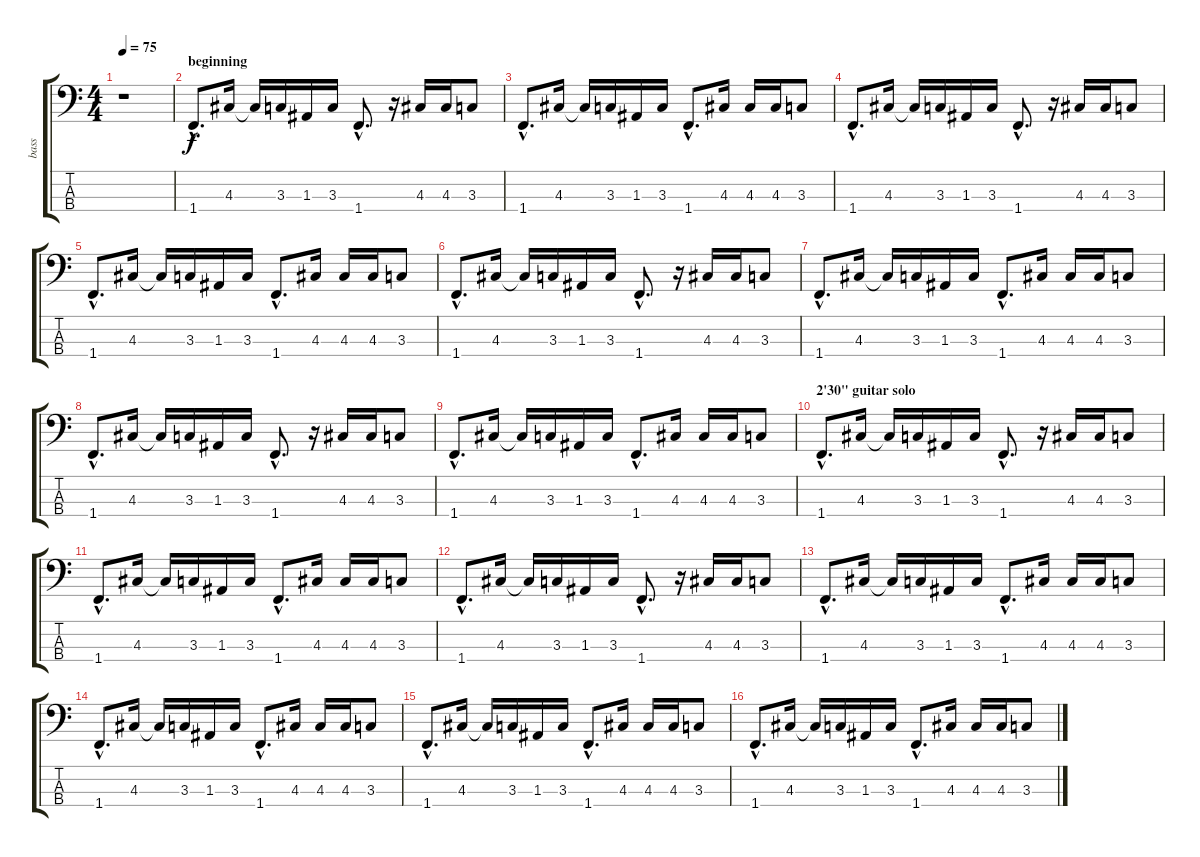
\track ("bass" "bass") {instrument acousticguitarnylon}
\staff {score tabs}
\tuning (G2 D2 A1 E1) {hide}
\ts (4 4)
\tempo 75
\clef f4
\ks c
r.1{dy f instrument acousticguitarnylon} |
\section ("" "beginning")
1.4{hac}.8{d} 4.3.16 4.3{t}.16 3.3.16 1.3.16 3.3.16 1.4{hac}.8{d} r.16 4.3.16 4.3.16 3.3.8 |
1.4{hac}.8{d} 4.3.16 4.3{t}.16 3.3.16 1.3.16 3.3.16 1.4{hac}.8{d} 4.3.16 4.3.16 4.3.16 3.3.8 |
1.4{hac}.8{d} 4.3.16 4.3{t}.16 3.3.16 1.3.16 3.3.16 1.4{hac}.8{d} r.16 4.3.16 4.3.16 3.3.8 |
1.4{hac}.8{d} 4.3.16 4.3{t}.16 3.3.16 1.3.16 3.3.16 1.4{hac}.8{d} 4.3.16 4.3.16 4.3.16 3.3.8 |
1.4{hac}.8{d} 4.3.16 4.3{t}.16 3.3.16 1.3.16 3.3.16 1.4{hac}.8{d} r.16 4.3.16 4.3.16 3.3.8 |
1.4{hac}.8{d} 4.3.16 4.3{t}.16 3.3.16 1.3.16 3.3.16 1.4{hac}.8{d} 4.3.16 4.3.16 4.3.16 3.3.8 |
1.4{hac}.8{d} 4.3.16 4.3{t}.16 3.3.16 1.3.16 3.3.16 1.4{hac}.8{d} r.16 4.3.16 4.3.16 3.3.8 |
1.4{hac}.8{d} 4.3.16 4.3{t}.16 3.3.16 1.3.16 3.3.16 1.4{hac}.8{d} 4.3.16 4.3.16 4.3.16 3.3.8 |
\section ("" "2'30\" guitar solo")
1.4{hac}.8{d} 4.3.16 4.3{t}.16 3.3.16 1.3.16 3.3.16 1.4{hac}.8{d} r.16 4.3.16 4.3.16 3.3.8 |
1.4{hac}.8{d} 4.3.16 4.3{t}.16 3.3.16 1.3.16 3.3.16 1.4{hac}.8{d} 4.3.16 4.3.16 4.3.16 3.3.8 |
1.4{hac}.8{d} 4.3.16 4.3{t}.16 3.3.16 1.3.16 3.3.16 1.4{hac}.8{d} r.16 4.3.16 4.3.16 3.3.8 |
1.4{hac}.8{d} 4.3.16 4.3{t}.16 3.3.16 1.3.16 3.3.16 1.4{hac}.8{d} 4.3.16 4.3.16 4.3.16 3.3.8 |
1.4{hac}.8{d} 4.3.16 4.3{t}.16 3.3.16 1.3.16 3.3.16 1.4{hac}.8{d} 4.3.16 4.3.16 4.3.16 3.3.8 |
1.4{hac}.8{d} 4.3.16 4.3{t}.16 3.3.16 1.3.16 3.3.16 1.4{hac}.8{d} 4.3.16 4.3.16 4.3.16 3.3.8 |
1.4{hac}.8{d} 4.3.16 4.3{t}.16 3.3.16 1.3.16 3.3.16 1.4{hac}.8{d} 4.3.16 4.3.16 4.3.16 3.3.8
